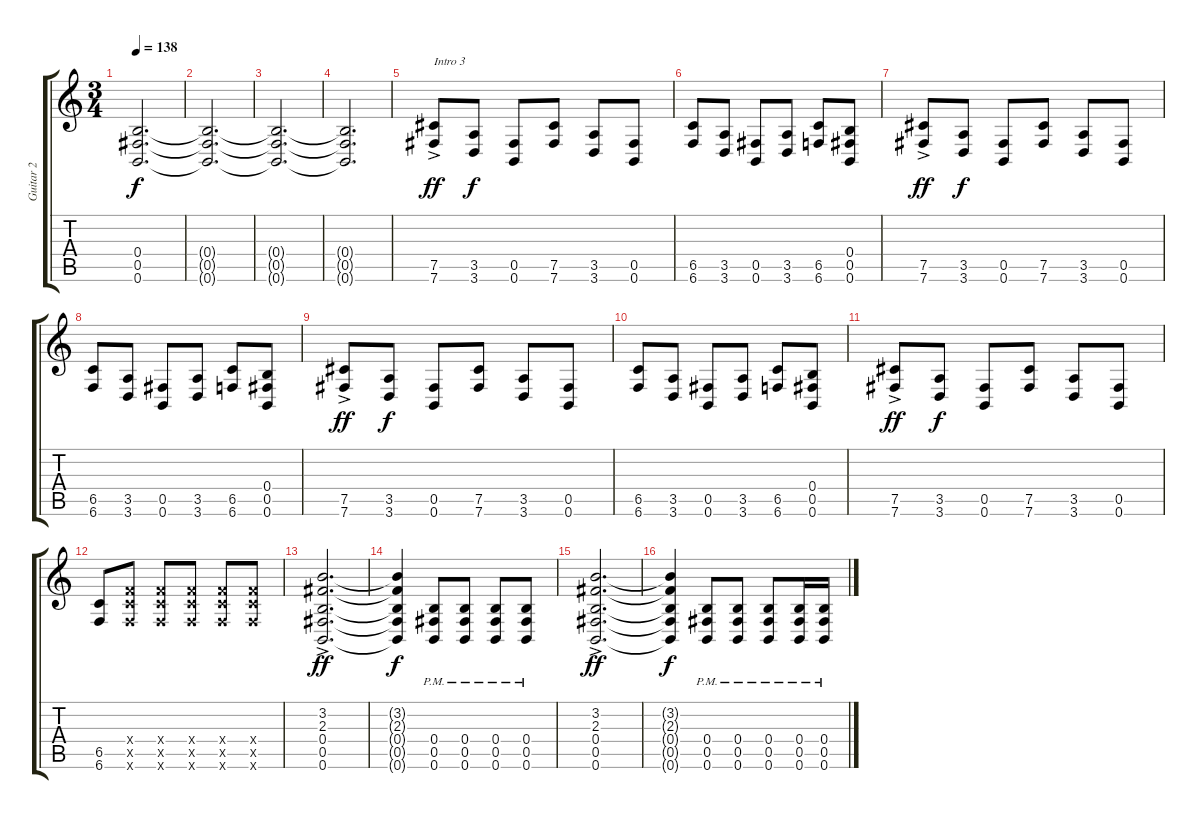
\track ("Guitar 2" "Guitar 2") {instrument distortionguitar}
\staff {score tabs}
\tuning (Db4 Ab3 E3 B2 Gb2 B1) {hide}
\ts (3 4)
\tempo 138
\clef g2
\ks c
(0.4{t} 0.5{t} 0.6{t}).2{d dy f} |
(0.4{t} 0.5{t} 0.6{t}).2{d} |
(0.4{t} 0.5{t} 0.6{t}).2{d} |
(0.4{t} 0.5{t} 0.6{t}).2{d} |
(7.5{ac} 7.6{ac}).8{txt "Intro 3" dy ff} (3.5 3.6).8{dy f} (0.5 0.6).8 (7.5 7.6).8 (3.5 3.6).8 (0.5 0.6).8 |
(6.5 6.6).8 (3.5 3.6).8 (0.5 0.6).8 (3.5 3.6).8 (6.5 6.6).8 (0.4 0.5 0.6).8 |
(7.5{ac} 7.6{ac}).8{dy ff} (3.5 3.6).8{dy f} (0.5 0.6).8 (7.5 7.6).8 (3.5 3.6).8 (0.5 0.6).8 |
(6.5 6.6).8 (3.5 3.6).8 (0.5 0.6).8 (3.5 3.6).8 (6.5 6.6).8 (0.4 0.5 0.6).8 |
(7.5{ac} 7.6{ac}).8{dy ff} (3.5 3.6).8{dy f} (0.5 0.6).8 (7.5 7.6).8 (3.5 3.6).8 (0.5 0.6).8 |
(6.5 6.6).8 (3.5 3.6).8 (0.5 0.6).8 (3.5 3.6).8 (6.5 6.6).8 (0.4 0.5 0.6).8 |
(7.5{ac} 7.6{ac}).8{dy ff} (3.5 3.6).8{dy f} (0.5 0.6).8 (7.5 7.6).8 (3.5 3.6).8 (0.5 0.6).8 |
(6.5 6.6).8 (6.4{x} 6.5{x} 6.6{x}).8 (6.4{x} 6.5{x} 6.6{x}).8 (6.4{x} 6.5{x} 6.6{x}).8 (6.4{x} 6.5{x} 6.6{x}).8 (6.4{x} 6.5{x} 6.6{x}).8 |
(3.2{ac} 2.3{ac} 0.4{ac} 0.5{ac} 0.6{ac}).2{d dy ff} |
(3.2{t} 2.3{t} 0.4{t} 0.5{t} 0.6{t}).4{dy f} (0.4{pm} 0.5{pm} 0.6{pm}).8 (0.4{pm} 0.5{pm} 0.6{pm}).8 (0.4{pm} 0.5{pm} 0.6{pm}).8 (0.4{pm} 0.5{pm} 0.6{pm}).8 |
(3.2{ac} 2.3{ac} 0.4{ac} 0.5{ac} 0.6{ac}).2{d dy ff} |
(3.2{t} 2.3{t} 0.4{t} 0.5{t} 0.6{t}).4{dy f} (0.4{pm} 0.5{pm} 0.6{pm}).8 (0.4{pm} 0.5{pm} 0.6{pm}).8 (0.4{pm} 0.5{pm} 0.6{pm}).8 (0.4{pm} 0.5{pm} 0.6{pm}).16 (0.4{pm} 0.5{pm} 0.6{pm}).16
